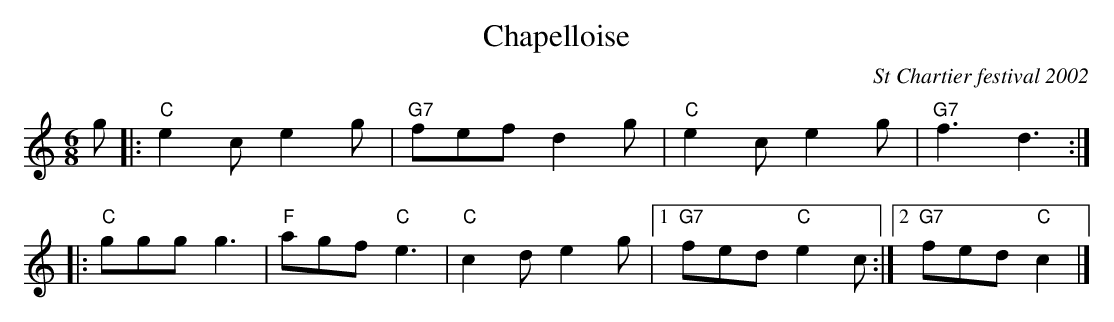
X:1
T: Chapelloise
L: 1/8
M: 6/8
O: St Chartier festival 2002
K: C
g \
|: "C"e2c e2g | "G7"fef   d2g | "C"e2c e2g | "G7"f3 d3 :|
|: "C"ggg g3  |  "F"agf "C"e3 | "C"c2d e2g |1 "G7"fed "C"e2c :|2 "G7"fed "C"c2 |]
